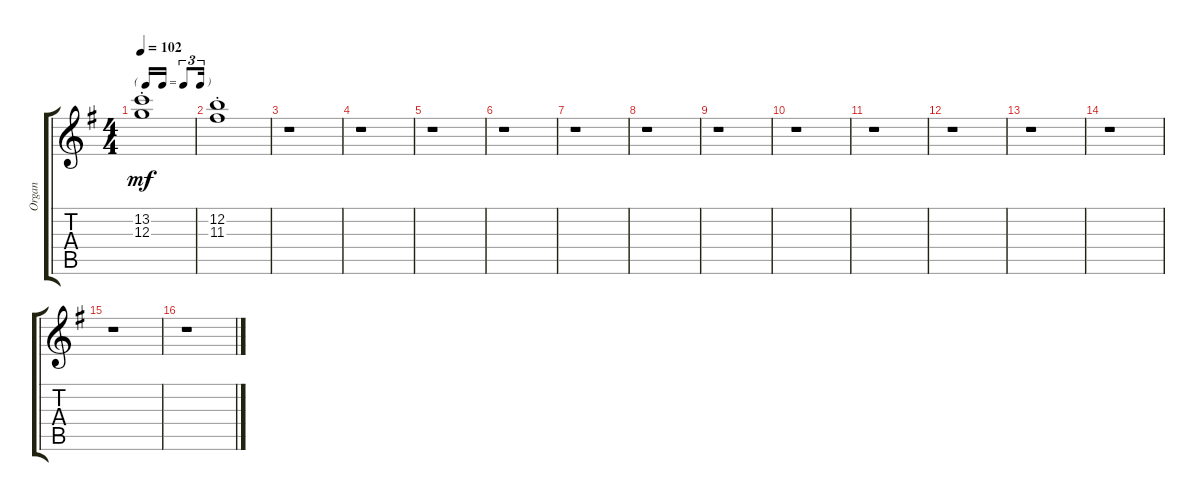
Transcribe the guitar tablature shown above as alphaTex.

\track ("Organ" "Organ") {instrument electricguitarclean}
\staff {score tabs}
\tuning (E4 B3 G3 D3 A2 E2) {hide}
\ts (4 4)
\tf triplet16th
\tempo 102
\clef g2
\ks g
(13.2{st} 12.3{st}).1{dy mf} |
(12.2{st} 11.3{st}).1 |
r.1 |
r.1 |
r.1 |
r.1 |
r.1 |
r.1 |
r.1 |
r.1 |
r.1 |
r.1 |
r.1 |
r.1 |
r.1 |
r.1
